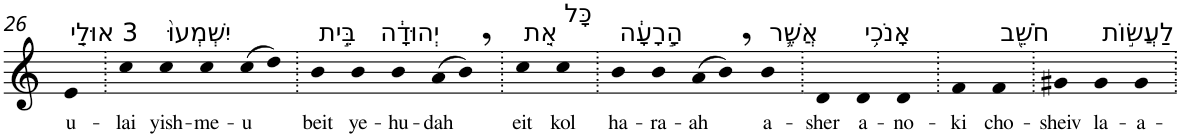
**kern	**text
*part1	*part1
*staff1	*staff1
*I"Piano	*
*I'Pno	*
!!LO:PB:g=z
*clefG2	*
*k[]	*
=26	=26
!LO:TX:a:t=3 אוּלַ֤י	!
!	!LO:LY:b
4e	u-
=27.	=27.
!	!LO:LY:b
4cc	-lai
!LO:TX:a:t=יִשְׁמְעוּ֙	!
!	!LO:LY:b
4cc	yish-
!	!LO:LY:b
4cc	-me-
!	!LO:LY:b
(>8cc	-u
8dd)	.
=28.	=28.
!LO:TX:a:t=בֵּ֣ית	!
!	!LO:LY:b
4b	beit
!LO:TX:a:t=יְהוּדָ֔ה	!
!	!LO:LY:b
4b	ye-
!	!LO:LY:b
4b	-hu-
!	!LO:LY:b
(>8a	-dah
8b,)	.
=29.	=29.
!LO:TX:a:t=אֵ֚ת	!
!	!LO:LY:b
4cc	eit
!LO:TX:a:t=כָּל	!
!	!LO:LY:b
4cc	kol
=30.	=30.
!LO:TX:a:t=הָ֣רָעָ֔ה	!
!	!LO:LY:b
4b	ha-
!	!LO:LY:b
4b	-ra-
!	!LO:LY:b
(>8a	-ah
8b,)	.
!LO:TX:a:t=אֲשֶׁ֛ר	!
!	!LO:LY:b
4b	a-
=31.	=31.
!	!LO:LY:b
4d	-sher
!LO:TX:a:t=אָנֹכִ֥י	!
!	!LO:LY:b
4d	a-
!	!LO:LY:b
4d	-no-
=32.	=32.
!	!LO:LY:b
4f	-ki
!LO:TX:a:t=חֹשֵׁ֖ב	!
!	!LO:LY:b
4f	cho-
=33.	=33.
!	!LO:LY:b
4g#X	-sheiv
!LO:TX:a:t=לַעֲשׂ֣וֹת	!
!	!LO:LY:b
4g#	la-
!	!LO:LY:b
4g#	-a-
=.	=.
*-	*-
